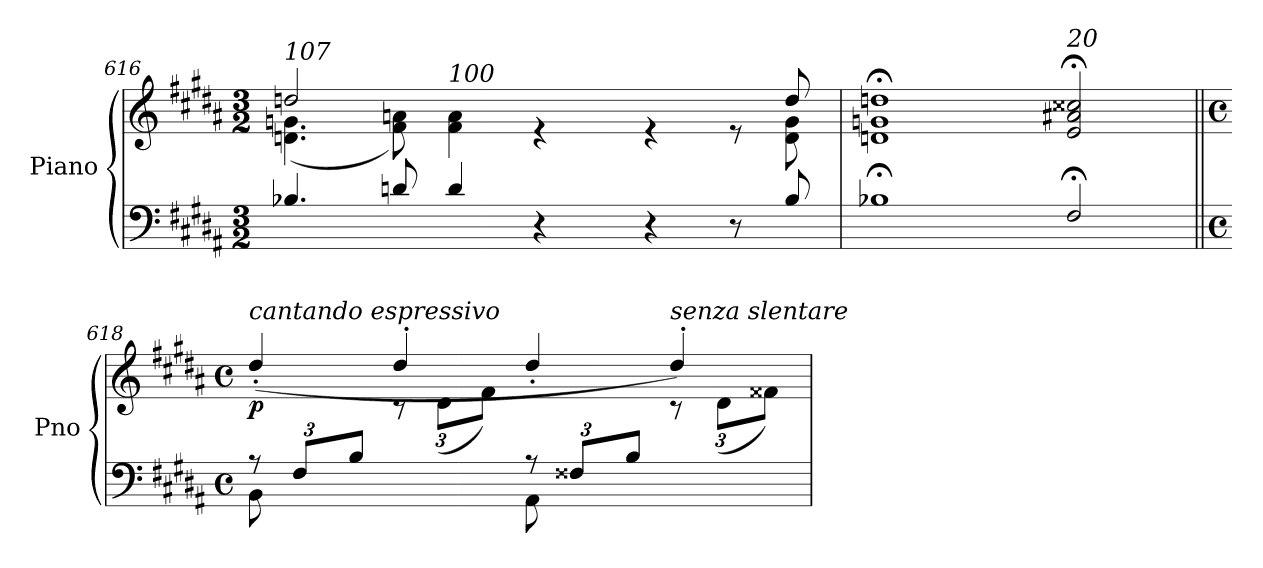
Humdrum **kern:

**kern	**kern	**dynam
*part1	*part1	*part1
*staff2	*staff1	*staff1/2
*I"Piano	*	*
*I'Pno	*	*
*clefF4	*clefG2	*
*k[f#c#g#d#a#]	*k[f#c#g#d#a#]	*
*M3/2	*M3/2	*
=616	=616	=616
*	*^	*
!	!LO:TX:a:i:t=107	!	!
4.B-X/	2ddn/	(>4.dn\ 4.gn\	.
8dn/	.	8f#\ 8an\)	.
!	!LO:TX:a:i:t=100	!	!
4d/	4reyy	4f#\ 4a\	.
4r	4re	8ryy	.
*	*v	*v	*
4r	4re	.
8r	8re	.
*	*^	*
8B-/	8dd/	8d\ 8g\	.
!!LO:LB:g=z
=617	=617	=617	=617
!	!LO:TX:a:i:t=50	!	!
*	*v	*v	*
1B-X;	1dn;< 1gn;< 1ddn;<	.
!	!LO:TX:a:i:t=20	!
2F#;/	2e/;< 2a#X/;< 2cc##X/;<	.
=618||	=618||	=618||
*M4/4	*M4/4	*
*met(c)	*met(c)	*
*Xbrackettup	*	*
*^	*^	*
!	!	!LO:TX:a:i:t=cantando espressivo	!	!
!	!	!	!	!LO:DY:b
12r	8BB\	(4dd#'/	4ryy	p
12F#/L	.	.	.	.
.	4.ryy	.	.	.
12B/J	.	.	.	.
*	*	*	*Xbrackettup	*
4ryy	.	4dd#'/	12r	.
.	.	.	(>12d#\L	.
.	.	.	12f#\J)	.
12r	8AA#\	4dd#'/	4ryy	.
12F##X/L	.	.	.	.
.	4.ryy	.	.	.
12B/J	.	.	.	.
!	!	!LO:TX:a:i:t=senza slentare	!	!
4ryy	.	4dd#'/)	12r	.
.	.	.	(>12d#\L	.
.	.	.	12f##X\J)	.
*v	*v	*	*	*
*	*v	*v	*
=	=	=
*-	*-	*-
